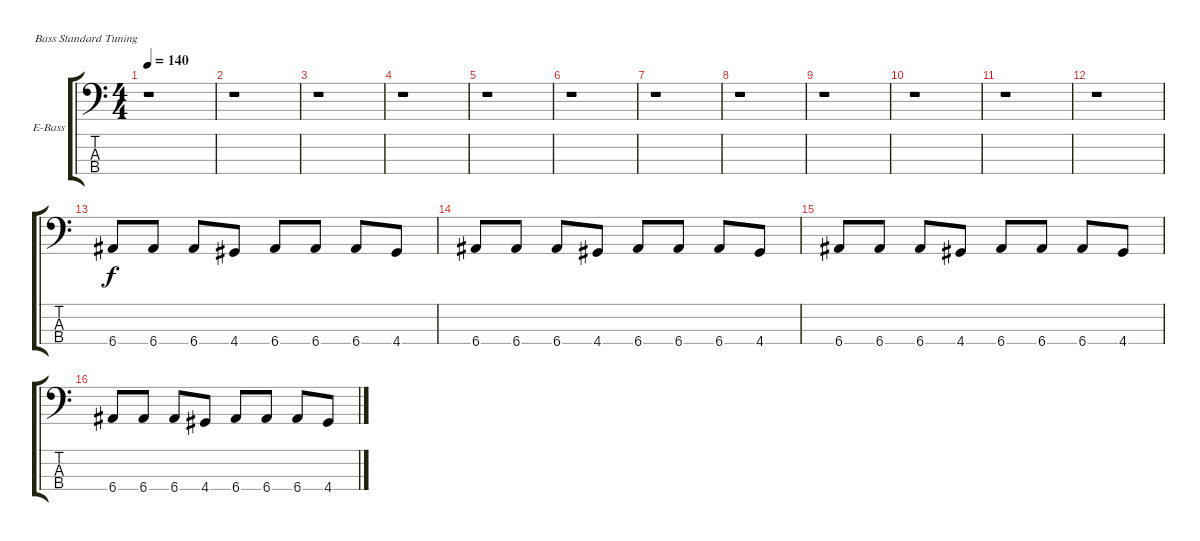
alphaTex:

\bracketExtendMode groupsimilarinstruments
\firstSystemTrackNameOrientation horizontal
\otherSystemsTrackNameOrientation horizontal
\track ("bass" "E-Bass") {instrument electricbassfinger}
\staff {score tabs}
\tuning (G2 D2 A1 E1)
\ts (4 4)
\tempo 140
\clef f4
\ks c
r.1{dy f} |
r.1 |
r.1 |
r.1 |
r.1 |
r.1 |
r.1 |
r.1 |
r.1 |
r.1 |
r.1 |
r.1 |
6.4.8 6.4.8 6.4.8 4.4.8 6.4.8 6.4.8 6.4.8 4.4.8 |
6.4.8 6.4.8 6.4.8 4.4.8 6.4.8 6.4.8 6.4.8 4.4.8 |
6.4.8 6.4.8 6.4.8 4.4.8 6.4.8 6.4.8 6.4.8 4.4.8 |
6.4.8 6.4.8 6.4.8 4.4.8 6.4.8 6.4.8 6.4.8 4.4.8
